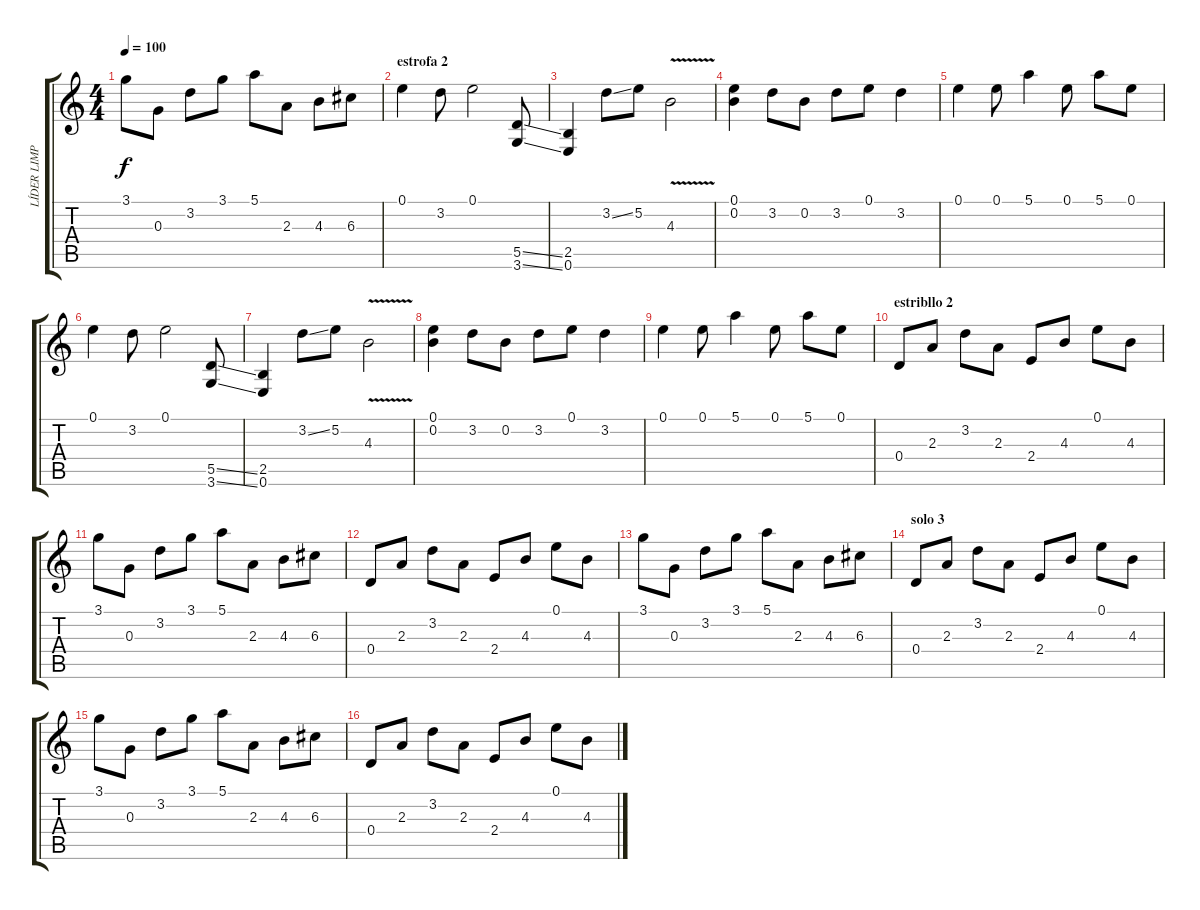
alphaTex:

\track ("LÍDER LIMPIA" "LÍDER LIMP") {instrument electricguitarclean}
\staff {score tabs}
\tuning (E4 B3 G3 D3 A2 E2) {hide}
\ts (4 4)
\tempo 100
\clef g2
\ks c
3.1.8{dy f} 0.3.8 3.2.8 3.1.8 5.1.8 2.3.8 4.3.8 6.3.8 |
\section ("" "estrofa 2")
0.1.4 3.2.8 0.1.2 (5.5{ss} 3.6{ss}).8 |
(2.5 0.6).4 3.2{ss}.8 5.2.8 4.3{v}.2 |
(0.1 0.2).4 3.2.8 0.2.8 3.2.8 0.1.8 3.2.4 |
0.1.4 0.1.8 5.1.4 0.1.8 5.1.8 0.1.8 |
0.1.4 3.2.8 0.1.2 (5.5{ss} 3.6{ss}).8 |
(2.5 0.6).4 3.2{ss}.8 5.2.8 4.3{v}.2 |
(0.1 0.2).4 3.2.8 0.2.8 3.2.8 0.1.8 3.2.4 |
0.1.4 0.1.8 5.1.4 0.1.8 5.1.8 0.1.8 |
\section ("" "estribllo 2")
0.4.8{volume 11 instrument electricguitarclean} 2.3.8 3.2.8 2.3.8 2.4.8 4.3.8 0.1.8 4.3.8 |
3.1.8 0.3.8 3.2.8 3.1.8 5.1.8 2.3.8 4.3.8 6.3.8 |
0.4.8{volume 11 instrument electricguitarclean} 2.3.8 3.2.8 2.3.8 2.4.8 4.3.8 0.1.8 4.3.8 |
3.1.8 0.3.8 3.2.8 3.1.8 5.1.8 2.3.8 4.3.8 6.3.8 |
\section ("" "solo 3")
0.4.8{volume 11 instrument electricguitarclean} 2.3.8 3.2.8 2.3.8 2.4.8 4.3.8 0.1.8 4.3.8 |
3.1.8 0.3.8 3.2.8 3.1.8 5.1.8 2.3.8 4.3.8 6.3.8 |
0.4.8{volume 11 instrument electricguitarclean} 2.3.8 3.2.8 2.3.8 2.4.8 4.3.8 0.1.8 4.3.8
